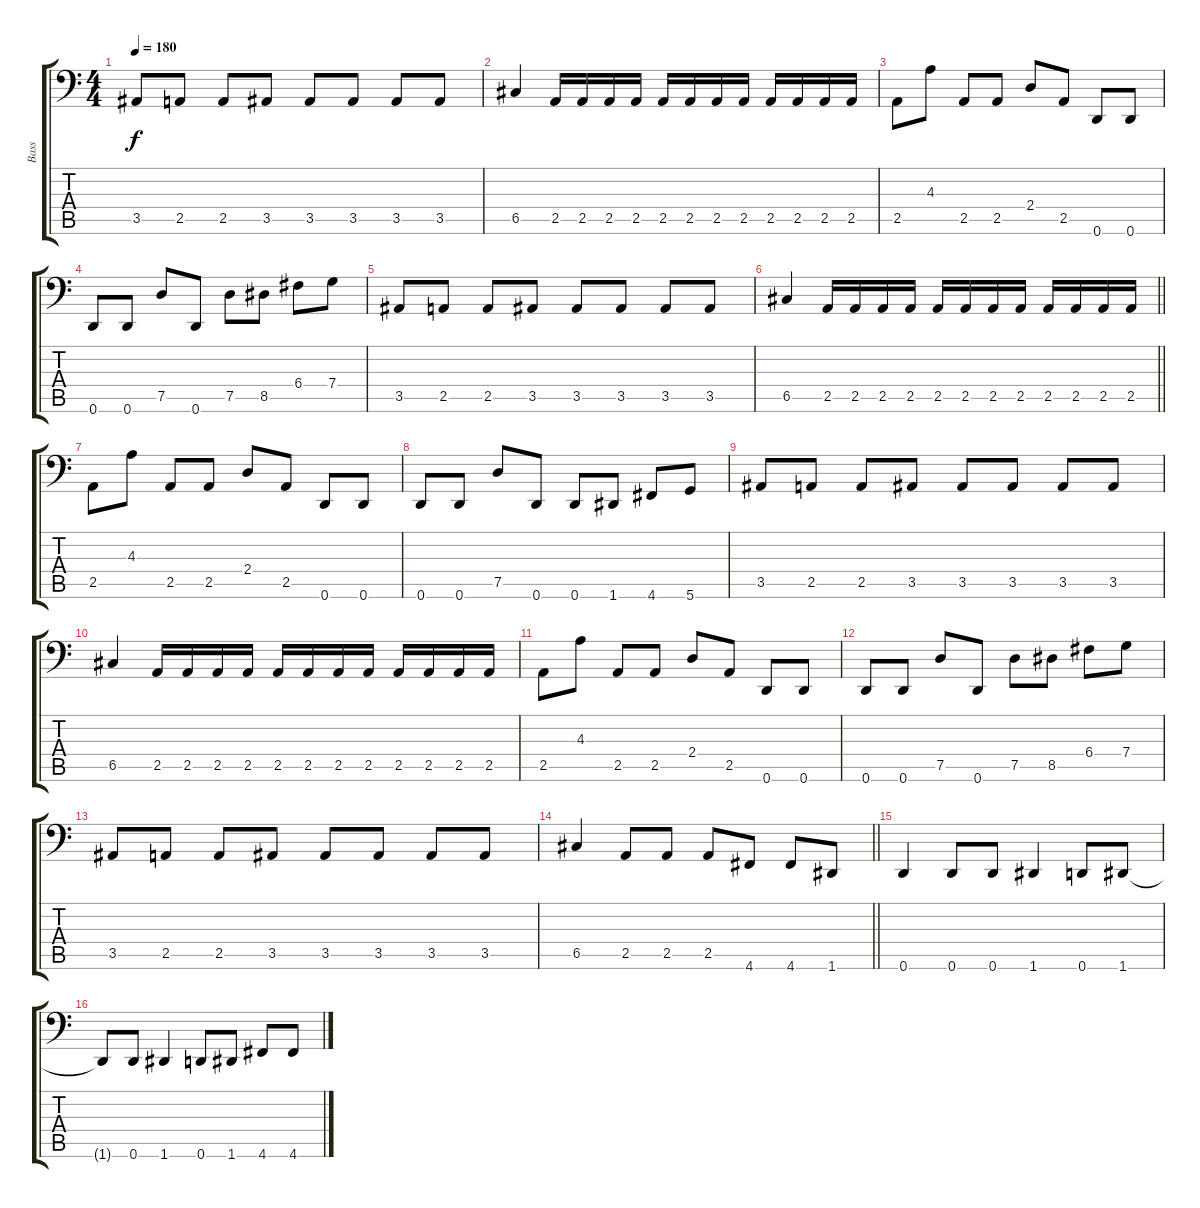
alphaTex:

\track ("Bass" "Bass") {instrument electricbassfinger}
\staff {score tabs}
\tuning (D3 A2 F2 C2 G1 D1) {hide}
\ts (4 4)
\tempo 180
\clef f4
\ks c
3.5.8{dy f} 2.5.8 2.5.8 3.5.8 3.5.8 3.5.8 3.5.8 3.5.8 |
6.5.4 2.5.16 2.5.16 2.5.16 2.5.16 2.5.16 2.5.16 2.5.16 2.5.16 2.5.16 2.5.16 2.5.16 2.5.16 |
2.5.8 4.3.8 2.5.8 2.5.8 2.4.8 2.5.8 0.6.8 0.6.8 |
0.6.8 0.6.8 7.5.8 0.6.8 7.5.8 8.5.8 6.4.8 7.4.8 |
3.5.8 2.5.8 2.5.8 3.5.8 3.5.8 3.5.8 3.5.8 3.5.8 |
\barLineRight lightlight
6.5.4 2.5.16 2.5.16 2.5.16 2.5.16 2.5.16 2.5.16 2.5.16 2.5.16 2.5.16 2.5.16 2.5.16 2.5.16 |
2.5.8 4.3.8 2.5.8 2.5.8 2.4.8 2.5.8 0.6.8 0.6.8 |
0.6.8 0.6.8 7.5.8 0.6.8 0.6.8 1.6.8 4.6.8 5.6.8 |
3.5.8 2.5.8 2.5.8 3.5.8 3.5.8 3.5.8 3.5.8 3.5.8 |
6.5.4 2.5.16 2.5.16 2.5.16 2.5.16 2.5.16 2.5.16 2.5.16 2.5.16 2.5.16 2.5.16 2.5.16 2.5.16 |
2.5.8 4.3.8 2.5.8 2.5.8 2.4.8 2.5.8 0.6.8 0.6.8 |
0.6.8 0.6.8 7.5.8 0.6.8 7.5.8 8.5.8 6.4.8 7.4.8 |
3.5.8 2.5.8 2.5.8 3.5.8 3.5.8 3.5.8 3.5.8 3.5.8 |
\barLineRight lightlight
6.5.4 2.5.8 2.5.8 2.5.8 4.6.8 4.6.8 1.6.8 |
0.6.4 0.6.8 0.6.8 1.6.4 0.6.8 1.6.8 |
1.6{t}.8 0.6.8 1.6.4 0.6.8 1.6.8 4.6.8 4.6.8
